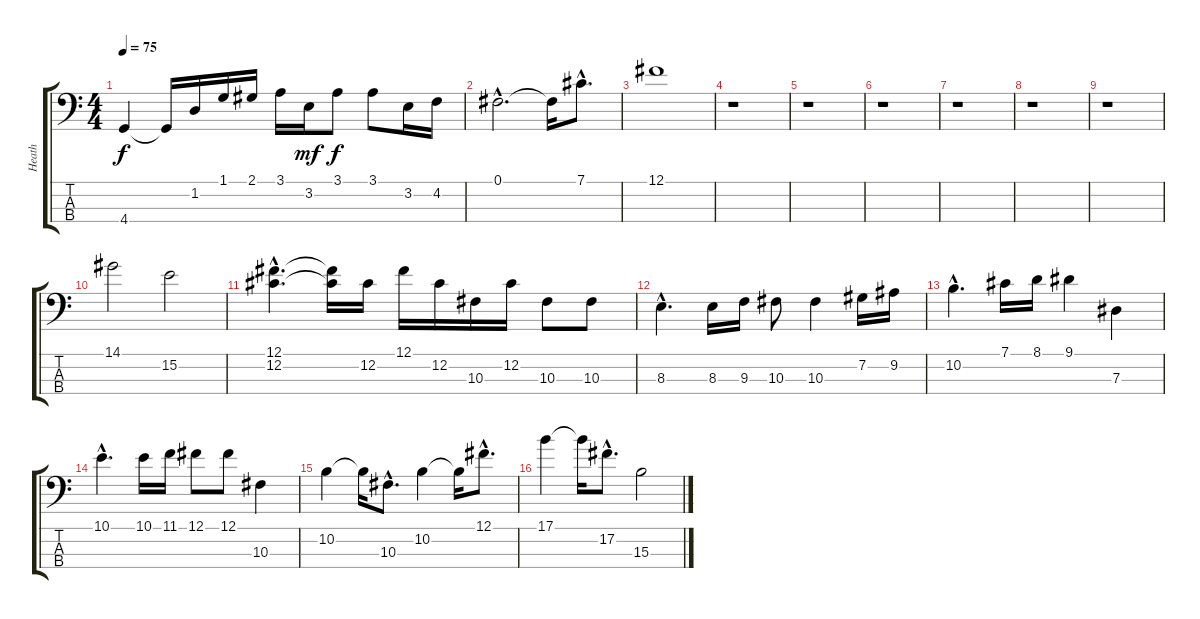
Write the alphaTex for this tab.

\track ("Heath" "Heath") {instrument electricbassfinger}
\staff {score tabs}
\tuning (Gb2 Db2 Ab1 Eb1) {hide}
\ts (4 4)
\tempo 75
\clef f4
\ks c
4.4.4{dy f} 4.4{t}.16 1.2.16 1.1.16 2.1.16 3.1.16 3.2.16{dy mf} 3.1.8{dy f} 3.1.8 3.2.16 4.2.16 |
0.1{hac}.2{d} 0.1{t}.16 7.1{hac}.8{d} |
12.1.1 |
r.1 |
r.1 |
r.1 |
r.1 |
r.1 |
r.1 |
14.1.2 15.2.2 |
(12.1{hac} 12.2{hac}).4{d} (12.1{t} 12.2{t}).16 12.2.16 12.1.16 12.2.16 10.3.16 12.2.16 10.3.8 10.3.8 |
8.3{hac}.4{d} 8.3.16 9.3.16 10.3.8 10.3.4 7.2.16 9.2.16 |
10.2{hac}.4{d} 7.1.16 8.1.16 9.1.4 7.3.4 |
10.1{hac}.4{d} 10.1.16 11.1.16 12.1.8 12.1.8 10.3.4 |
10.2.4 10.2{t}.16 10.3{hac}.8{d} 10.2.4 10.2{t}.16 12.1{hac}.8{d} |
17.1.4 17.1{t}.16 17.2{hac}.8{d} 15.3.2
